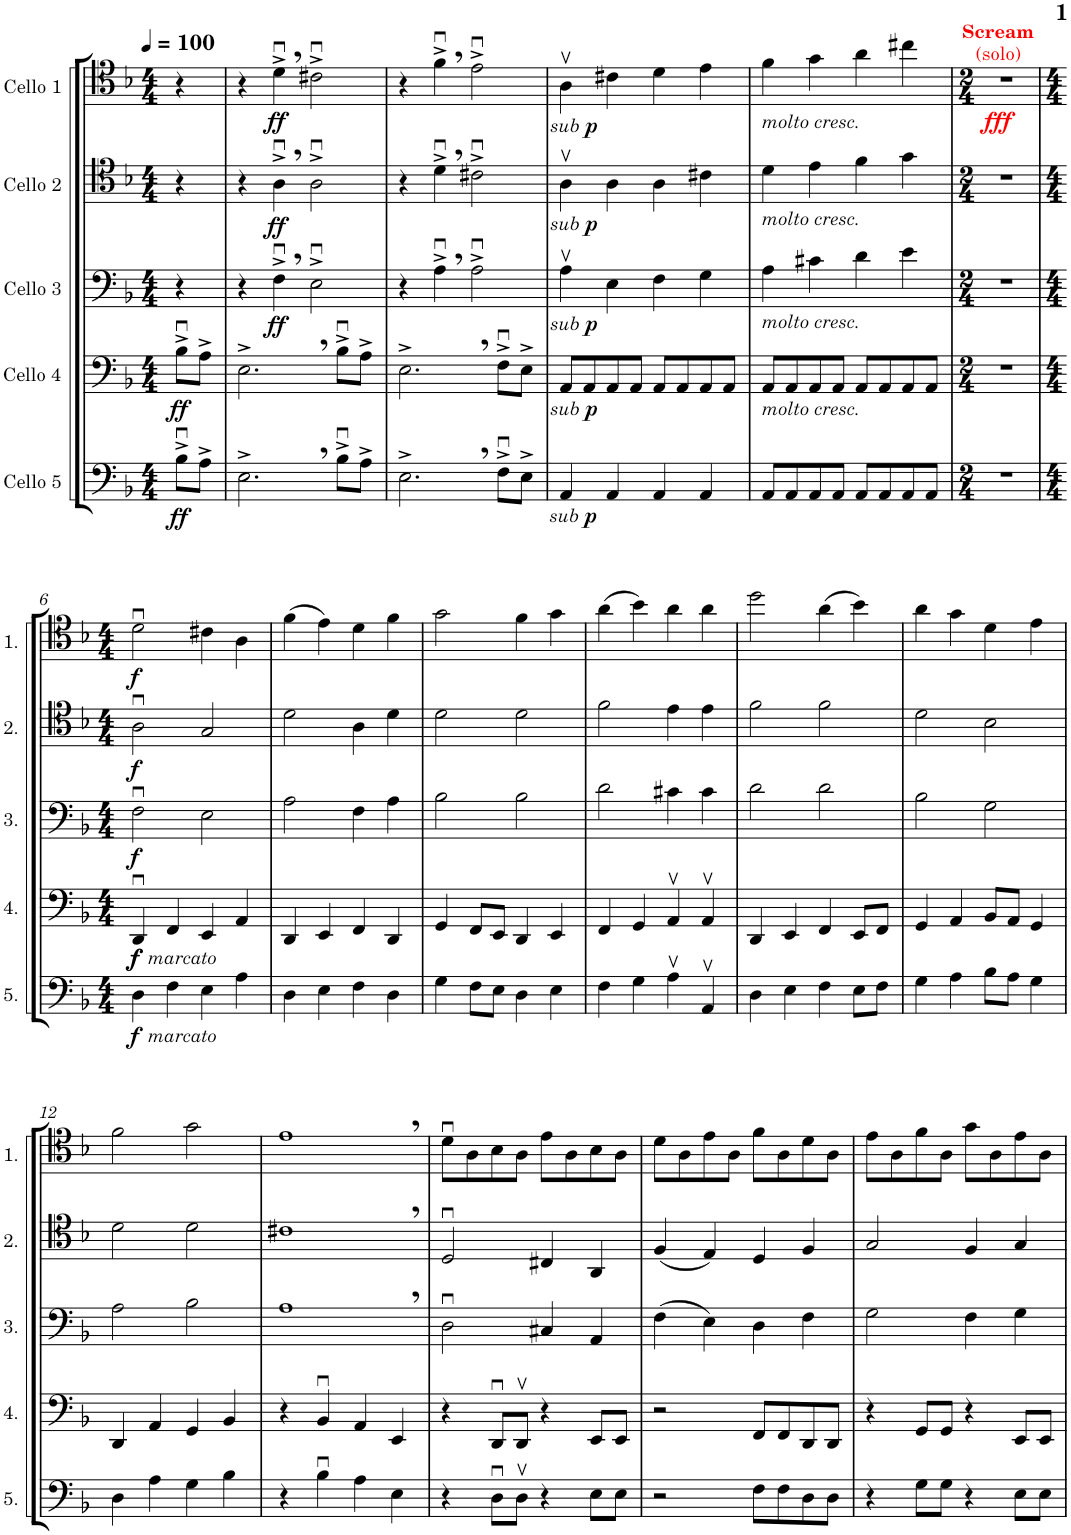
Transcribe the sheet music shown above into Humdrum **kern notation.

**kern	**dynam	**kern	**dynam	**kern	**dynam	**kern	**dynam	**kern	**dynam
*part5	*part5	*part4	*part4	*part3	*part3	*part2	*part2	*part1	*part1
*staff5	*staff5	*staff4	*staff4	*staff3	*staff3	*staff2	*staff2	*staff1	*staff1
*I"Cello 5	*	*I"Cello 4	*	*I"Cello 3	*	*I"Cello 2	*	*I"Cello 1	*
*clefF4	*	*clefF4	*	*clefF4	*	*clefC4	*	*clefC4	*
*k[b-]	*	*k[b-]	*	*k[b-]	*	*k[b-]	*	*k[b-]	*
*M4/4	*	*M4/4	*	*M4/4	*	*M4/4	*	*M4/4	*
*MM100	*	*MM100	*	*MM100	*	*MM100	*	*MM100	*
=	=	=	=	=	=	=	=	=	=
!	!LO:DY:b	!	!LO:DY:b	!	!	!	!	!	!
8B-u^>\L	ff	8B-u^>\L	ff	4r	.	4r	.	4r	.
8A^\J	.	8A^\J	.	.	.	.	.	.	.
=1	=1	=1	=1	=1	=1	=1	=1	=1	=1
2.E^,\	.	2.E^,\	.	4r	.	4r	.	4r	.
!	!	!	!	!	!LO:DY:b	!	!LO:DY:b	!	!LO:DY:b
.	.	.	.	4Fu^,\	ff	4Au^,\	ff	4du^,\	ff
.	.	.	.	2Eu^\	.	2Au^\	.	2c#Xu^\	.
8B-u^\L	.	8B-u^\L	.	.	.	.	.	.	.
8A^\J	.	8A^\J	.	.	.	.	.	.	.
=2	=2	=2	=2	=2	=2	=2	=2	=2	=2
2.E^,\	.	2.E^,\	.	4r	.	4r	.	4r	.
.	.	.	.	4Au^,\	.	4du^,\	.	4fu^,\	.
.	.	.	.	2Au^\	.	2c#Xu^\	.	2eu^\	.
8Fu^\L	.	8Fu^\L	.	.	.	.	.	.	.
8E^\J	.	8E^\J	.	.	.	.	.	.	.
=3	=3	=3	=3	=3	=3	=3	=3	=3	=3
!	!LO:DY:b	!	!	!	!	!	!	!	!
!	!LO:DY:n=1:b	!	!LO:DY:b	!	!	!	!	!	!
!	!	!	!LO:DY:n=1:b	!	!LO:DY:b	!	!	!	!
!	!	!	!	!	!LO:DY:n=1:b	!	!LO:DY:b	!	!
!	!	!	!	!	!	!	!LO:DY:n=1:b	!	!LO:DY:b
!	!	!	!	!	!	!	!	!	!LO:DY:n=1:b
4AA/	other-dynamics p	8AA/L	other-dynamics p	4Av\	other-dynamics p	4Av\	other-dynamics p	4Av\	other-dynamics p
.	.	8AA/	.	.	.	.	.	.	.
4AA/	.	8AA/	.	4E\	.	4A\	.	4c#X\	.
.	.	8AA/J	.	.	.	.	.	.	.
4AA/	.	8AA/L	.	4F\	.	4A\	.	4d\	.
.	.	8AA/	.	.	.	.	.	.	.
4AA/	.	8AA/	.	4G\	.	4c#X\	.	4e\	.
.	.	8AA/J	.	.	.	.	.	.	.
=4	=4	=4	=4	=4	=4	=4	=4	=4	=4
!	!	!	!	!	!	!	!	!LO:TX:b:i:t=molto cresc.	!
!	!	!	!	!	!	!LO:TX:b:i:t=molto cresc.	!	!	!
!	!	!	!	!LO:TX:b:i:t=molto cresc.	!	!	!	!	!
!	!	!LO:TX:b:i:t=molto cresc.	!	!	!	!	!	!	!
8AA/L	.	8AA/L	.	4A\	.	4d\	.	4f\	.
8AA/	.	8AA/	.	.	.	.	.	.	.
8AA/	.	8AA/	.	4c#X\	.	4e\	.	4g\	.
8AA/J	.	8AA/J	.	.	.	.	.	.	.
8AA/L	.	8AA/L	.	4d\	.	4f\	.	4a\	.
8AA/	.	8AA/	.	.	.	.	.	.	.
8AA/	.	8AA/	.	4e\	.	4g\	.	4cc#X\	.
8AA/J	.	8AA/J	.	.	.	.	.	.	.
=5	=5	=5	=5	=5	=5	=5	=5	=5	=5
*M2/4	*	*M2/4	*	*M2/4	*	*M2/4	*	*M2/4	*
!	!	!	!	!	!	!	!	!LO:TX:a:B:color=#FF0000:t=Scream	!
!	!	!	!	!	!	!	!	!LO:TX:a:t=(solo)	!
!	!	!	!	!	!	!	!	!	!LO:DY:b
2r	.	2r	.	2r	.	2r	.	2r	fff
!!LO:LB:g=z
=6	=6	=6	=6	=6	=6	=6	=6	=6	=6
*M4/4	*	*M4/4	*	*M4/4	*	*M4/4	*	*M4/4	*
!	!LO:DY:b	!	!	!	!	!	!	!	!
!	!LO:DY:n=1:b	!	!LO:DY:b	!	!	!	!	!	!
!	!	!	!LO:DY:n=1:b	!	!	!	!	!	!
!	!	!	!LO:DY:n=2:b	!	!LO:DY:b	!	!LO:DY:b	!	!LO:DY:b
4D\	f other-dynamics	4DDu/	f f other-dynamics	2Fu\	f	2Au\	f	2du\	f
4F\	.	4FF/	.	.	.	.	.	.	.
4E\	.	4EE/	.	2E\	.	2G/	.	4c#X\	.
4A\	.	4AA/	.	.	.	.	.	4A\	.
=7	=7	=7	=7	=7	=7	=7	=7	=7	=7
4D\	.	4DD/	.	2A\	.	2d\	.	(4f\	.
4E\	.	4EE/	.	.	.	.	.	4e\)	.
4F\	.	4FF/	.	4F\	.	4A\	.	4d\	.
4D\	.	4DD/	.	4A\	.	4d\	.	4f\	.
=8	=8	=8	=8	=8	=8	=8	=8	=8	=8
4G\	.	4GG/	.	2B-\	.	2d\	.	2g\	.
8F\L	.	8FF/L	.	.	.	.	.	.	.
8E\J	.	8EE/J	.	.	.	.	.	.	.
4D\	.	4DD/	.	2B-\	.	2d\	.	4f\	.
4E\	.	4EE/	.	.	.	.	.	4g\	.
=9	=9	=9	=9	=9	=9	=9	=9	=9	=9
4F\	.	4FF/	.	2d\	.	2f\	.	(4a\	.
4G\	.	4GG/	.	.	.	.	.	4b-\)	.
4Av\	.	4AAv/	.	4c#X\	.	4e\	.	4a\	.
4AAv/	.	4AAv/	.	4c#\	.	4e\	.	4a\	.
=10	=10	=10	=10	=10	=10	=10	=10	=10	=10
4D\	.	4DD/	.	2d\	.	2f\	.	2dd\	.
4E\	.	4EE/	.	.	.	.	.	.	.
4F\	.	4FF/	.	2d\	.	2f\	.	(4a\	.
8E\L	.	8EE/L	.	.	.	.	.	4b-\)	.
8F\J	.	8FF/J	.	.	.	.	.	.	.
=11	=11	=11	=11	=11	=11	=11	=11	=11	=11
4G\	.	4GG/	.	2B-\	.	2d\	.	4a\	.
4A\	.	4AA/	.	.	.	.	.	4g\	.
8B-\L	.	8BB-/L	.	2G\	.	2B-\	.	4d\	.
8A\J	.	8AA/J	.	.	.	.	.	.	.
4G\	.	4GG/	.	.	.	.	.	4e\	.
!!LO:LB:g=z
=12	=12	=12	=12	=12	=12	=12	=12	=12	=12
4D\	.	4DD/	.	2A\	.	2d\	.	2f\	.
4A\	.	4AA/	.	.	.	.	.	.	.
4G\	.	4GG/	.	2B-\	.	2d\	.	2g\	.
4B-\	.	4BB-/	.	.	.	.	.	.	.
=13	=13	=13	=13	=13	=13	=13	=13	=13	=13
4r	.	4r	.	1A,	.	1c#X,	.	1e,	.
4B-u\	.	4BB-u/	.	.	.	.	.	.	.
4A\	.	4AA/	.	.	.	.	.	.	.
4E\	.	4EE/	.	.	.	.	.	.	.
=14	=14	=14	=14	=14	=14	=14	=14	=14	=14
4r	.	4r	.	2Du\	.	2Du/	.	8du\L	.
.	.	.	.	.	.	.	.	8A\	.
8Du\L	.	8DDu/L	.	.	.	.	.	8B-\	.
8Dv\J	.	8DDv/J	.	.	.	.	.	8A\J	.
4r	.	4r	.	4C#X/	.	4C#X/	.	8e\L	.
.	.	.	.	.	.	.	.	8A\	.
8E\L	.	8EE/L	.	4AA/	.	4AA/	.	8B-\	.
8E\J	.	8EE/J	.	.	.	.	.	8A\J	.
=15	=15	=15	=15	=15	=15	=15	=15	=15	=15
2r	.	2r	.	(4F\	.	(4F/	.	(8d\L	.
.	.	.	.	.	.	.	.	8A\	.
.	.	.	.	4E\)	.	(4E/)	.	8e\	.
.	.	.	.	.	.	.	.	8A\J	.
8F\L	.	8FF/L	.	4D\	.	4D/	.	8f\L	.
8F\	.	8FF/	.	.	.	.	.	8A\	.
8D\	.	8DD/	.	4F\	.	4F/)	.	8d\	.
8D\J	.	8DD/J	.	.	.	.	.	8A\J)	.
=16	=16	=16	=16	=16	=16	=16	=16	=16	=16
4r	.	4r	.	2G\	.	2G/	.	8e\L	.
.	.	.	.	.	.	.	.	8A\	.
8G\L	.	8GG/L	.	.	.	.	.	8f\	.
8G\J	.	8GG/J	.	.	.	.	.	8A\J	.
4r	.	4r	.	4F\	.	4F/	.	8g\L	.
.	.	.	.	.	.	.	.	8A\	.
8E\L	.	8EE/L	.	4G\	.	4G/	.	8e\	.
8E\J	.	8EE/J	.	.	.	.	.	8A\J	.
=	=	=	=	=	=	=	=	=	=
*-	*-	*-	*-	*-	*-	*-	*-	*-	*-
